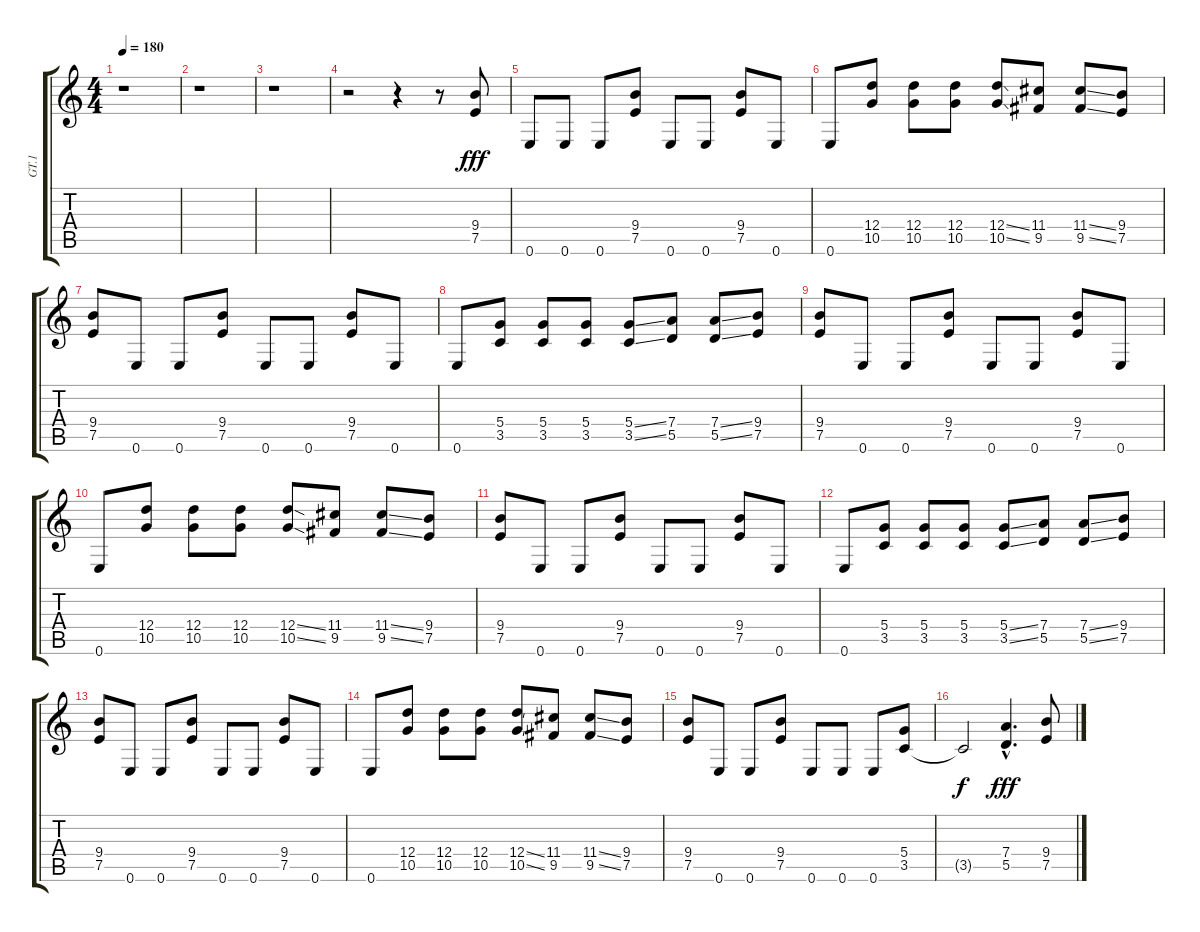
\track ("GT.1" "GT.1") {instrument distortionguitar}
\staff {score tabs}
\tuning (E4 B3 G3 D3 A2 E2) {hide}
\ts (4 4)
\tempo 180
\clef g2
\ks c
r.1{dy fff instrument distortionguitar} |
r.1 |
r.1 |
r.2 r.4 r.8 (9.4 7.5).8 |
0.6.8 0.6.8 0.6.8 (9.4 7.5).8 0.6.8 0.6.8 (9.4 7.5).8 0.6.8 |
0.6.8 (12.4 10.5).8 (12.4 10.5).8 (12.4 10.5).8 (12.4{ss} 10.5{ss}).8 (11.4 9.5).8 (11.4{ss} 9.5{ss}).8 (9.4 7.5).8 |
(9.4 7.5).8 0.6.8 0.6.8 (9.4 7.5).8 0.6.8 0.6.8 (9.4 7.5).8 0.6.8 |
0.6.8 (5.4 3.5).8 (5.4 3.5).8 (5.4 3.5).8 (5.4{ss} 3.5{ss}).8 (7.4 5.5).8 (7.4{ss} 5.5{ss}).8 (9.4 7.5).8 |
(9.4 7.5).8 0.6.8 0.6.8 (9.4 7.5).8 0.6.8 0.6.8 (9.4 7.5).8 0.6.8 |
0.6.8 (12.4 10.5).8 (12.4 10.5).8 (12.4 10.5).8 (12.4{ss} 10.5{ss}).8 (11.4 9.5).8 (11.4{ss} 9.5{ss}).8 (9.4 7.5).8 |
(9.4 7.5).8 0.6.8 0.6.8 (9.4 7.5).8 0.6.8 0.6.8 (9.4 7.5).8 0.6.8 |
0.6.8 (5.4 3.5).8 (5.4 3.5).8 (5.4 3.5).8 (5.4{ss} 3.5{ss}).8 (7.4 5.5).8 (7.4{ss} 5.5{ss}).8 (9.4 7.5).8 |
(9.4 7.5).8 0.6.8 0.6.8 (9.4 7.5).8 0.6.8 0.6.8 (9.4 7.5).8 0.6.8 |
0.6.8 (12.4 10.5).8 (12.4 10.5).8 (12.4 10.5).8 (12.4{ss} 10.5{ss}).8 (11.4 9.5).8 (11.4{ss} 9.5{ss}).8 (9.4 7.5).8 |
(9.4 7.5).8 0.6.8 0.6.8 (9.4 7.5).8 0.6.8 0.6.8 0.6.8 (5.4 3.5).8 |
3.5{t}.2{dy f} (7.4{hac} 5.5{hac}).4{d dy fff} (9.4 7.5).8
